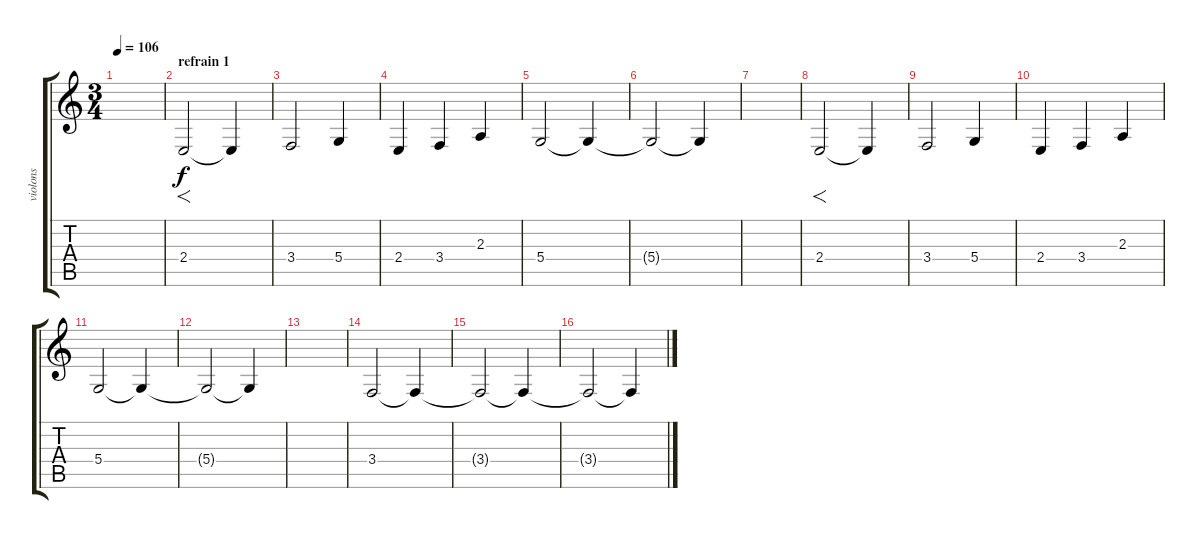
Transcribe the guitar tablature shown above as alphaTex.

\track ("violons" "violons") {instrument violin}
\staff {score tabs}
\tuning (E4 B3 G3 D3 A2 E2) {hide}
\ts (3 4)
\tempo 106
\clef g2
\ks c
|
\section ("" "refrain 1")
2.4.2{f} 2.4{t}.4 |
3.4.2 5.4.4 |
2.4.4 3.4.4 2.3.4 |
5.4.2 5.4{t}.4 |
5.4{t}.2 5.4{t}.4 |
|
2.4.2{f} 2.4{t}.4 |
3.4.2 5.4.4 |
2.4.4 3.4.4 2.3.4 |
5.4.2 5.4{t}.4 |
5.4{t}.2 5.4{t}.4 |
|
3.4.2 3.4{t}.4 |
3.4{t}.2 3.4{t}.4 |
3.4{t}.2 3.4{t}.4
